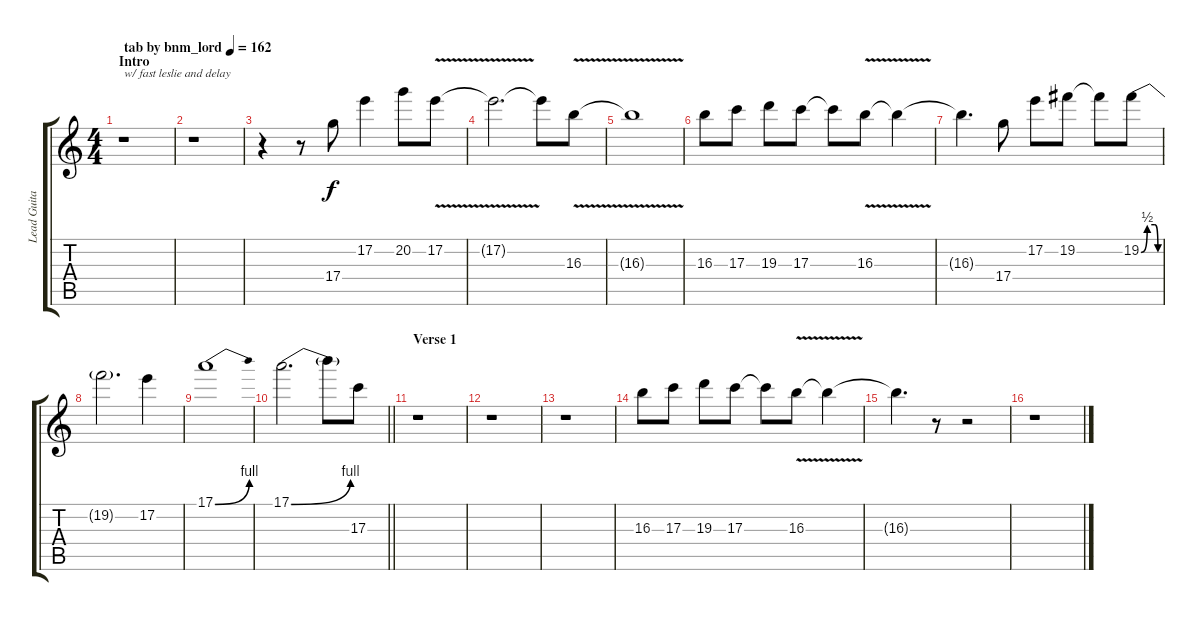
\track ("Lead Guitar 1 [Brendon McNichol]" "Lead Guita") {instrument distortionguitar bank 255}
\staff {score tabs}
\tuning (E4 B3 G3 D3 A2 E2) {hide}
\ts (4 4)
\section ("" "Intro")
\tempo (162 "tab by bnm_lord")
\clef g2
\ks c
r.1{txt "w/ fast leslie and delay" dy f instrument distortionguitar} |
r.1 |
r.4 r.8 17.4.8 17.2.4 20.2.8 17.2{v}.8 |
17.2{t}.2{d} 17.2{t}.8 16.3{v}.8 |
16.3{t}.1 |
16.3.8 17.3.8 19.3.8 17.3.8 17.3{t}.8 16.3{v}.8 16.3{t}.4 |
16.3{t}.4{d} 17.4.8 17.2.8 19.2.8 19.2{t}.8 19.2{be (custom 0 0 20 2 45 2 55 0 60 0)}.8 |
19.2{t}.2{d} 17.2.4 |
17.1{be (bend 0 0 60 4)}.1 |
\barLineRight lightlight
17.1{be (bend 0 0 60 4)}.2{d} 17.1{t}.8 17.3.8 |
\section ("" "Verse 1")
r.1 |
r.1 |
r.1 |
16.3.8 17.3.8 19.3.8 17.3.8 17.3{t}.8 16.3{v}.8 16.3{t}.4 |
16.3{t}.4{d} r.8 r.2 |
r.1
